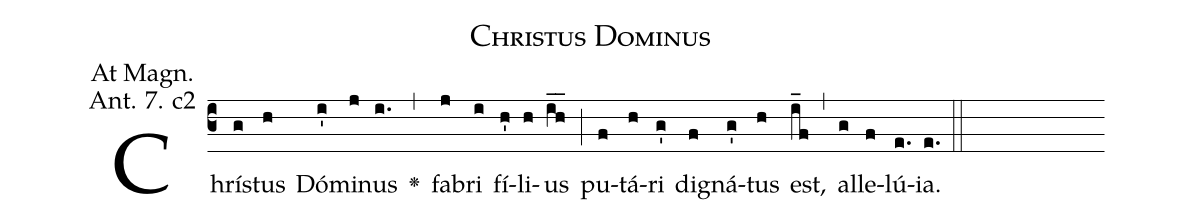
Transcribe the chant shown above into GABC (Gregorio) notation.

name: Christus Dominus;
office-part: Magnificat Antiphon;
mode: 7c2;
annotation: At Magn.;
annotation: Ant. 7. c2;
%%
% The syntax in this part is called gabc. Please refer to http://home.gna.org/gregorio/gabc/#basis

(c3)Chrí(g)stus(h) Dó(i')mi(j)nus(i.) <v>\greheightstar</v>(,)
fa(j)bri(i) fí(h')li(h)us(i_h_) (;)
pu(f)tá(h)ri(g') di(f)gná(g')tus(h) est,(i_f) (,)
al(g)le(f)lú(e.)ia.(e.) (::)

%E(i) u(i) o(j) u(i) a(h) e.(ih..) (::)
